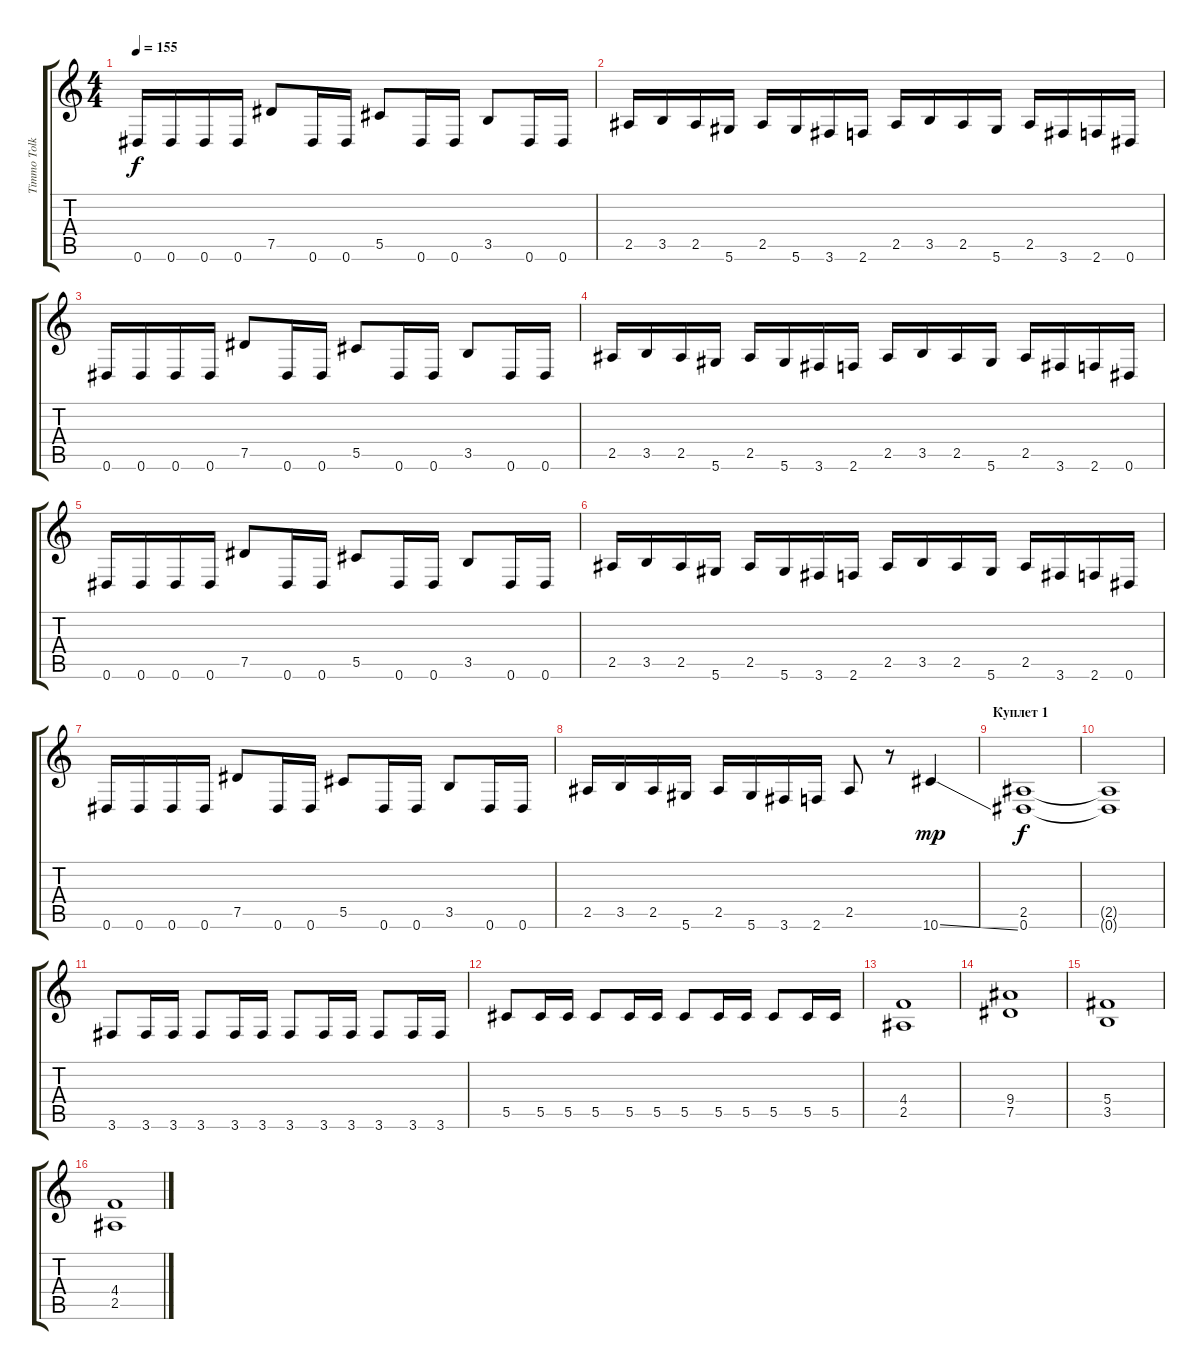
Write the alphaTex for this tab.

\track ("Timmo Tolkki" "Timmo Tolk") {instrument distortionguitar}
\staff {score tabs}
\tuning (Eb4 Bb3 Gb3 Db3 Ab2 Eb2) {hide}
\ts (4 4)
\tempo 155
\clef g2
\ks c
0.6.16{dy f} 0.6.16 0.6.16 0.6.16 7.5.8 0.6.16 0.6.16 5.5.8 0.6.16 0.6.16 3.5.8 0.6.16 0.6.16 |
2.5.16 3.5.16 2.5.16 5.6.16 2.5.16 5.6.16 3.6.16 2.6.16 2.5.16 3.5.16 2.5.16 5.6.16 2.5.16 3.6.16 2.6.16 0.6.16 |
0.6.16 0.6.16 0.6.16 0.6.16 7.5.8 0.6.16 0.6.16 5.5.8 0.6.16 0.6.16 3.5.8 0.6.16 0.6.16 |
2.5.16 3.5.16 2.5.16 5.6.16 2.5.16 5.6.16 3.6.16 2.6.16 2.5.16 3.5.16 2.5.16 5.6.16 2.5.16 3.6.16 2.6.16 0.6.16 |
0.6.16 0.6.16 0.6.16 0.6.16 7.5.8 0.6.16 0.6.16 5.5.8 0.6.16 0.6.16 3.5.8 0.6.16 0.6.16 |
2.5.16 3.5.16 2.5.16 5.6.16 2.5.16 5.6.16 3.6.16 2.6.16 2.5.16 3.5.16 2.5.16 5.6.16 2.5.16 3.6.16 2.6.16 0.6.16 |
0.6.16 0.6.16 0.6.16 0.6.16 7.5.8 0.6.16 0.6.16 5.5.8 0.6.16 0.6.16 3.5.8 0.6.16 0.6.16 |
2.5.16 3.5.16 2.5.16 5.6.16 2.5.16 5.6.16 3.6.16 2.6.16 2.5.8 r.8 10.6{ss}.4{dy mp} |
\section ("" "Куплет 1")
(2.5 0.6).1{dy f} |
(2.5{t} 0.6{t}).1 |
3.6.8 3.6.16 3.6.16 3.6.8 3.6.16 3.6.16 3.6.8 3.6.16 3.6.16 3.6.8 3.6.16 3.6.16 |
5.5.8 5.5.16 5.5.16 5.5.8 5.5.16 5.5.16 5.5.8 5.5.16 5.5.16 5.5.8 5.5.16 5.5.16 |
(4.4 2.5).1 |
(9.4 7.5).1 |
(5.4 3.5).1 |
(4.4 2.5).1
